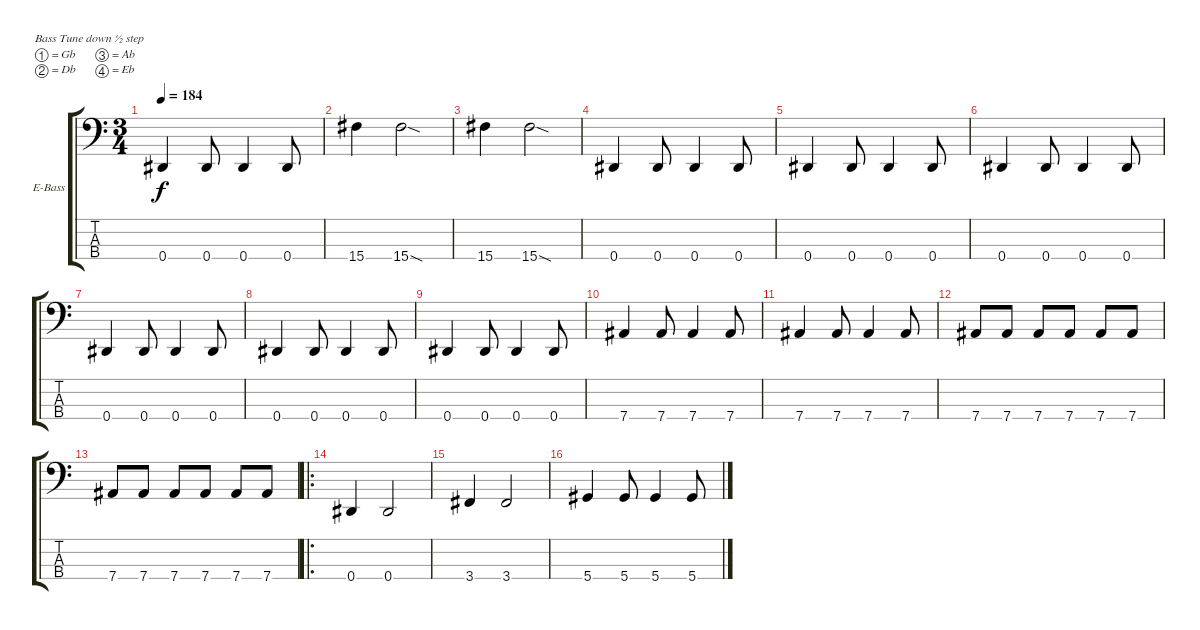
\bracketExtendMode groupsimilarinstruments
\firstSystemTrackNameOrientation horizontal
\otherSystemsTrackNameOrientation horizontal
\track ("Bass" "E-Bass") {instrument electricbassfinger}
\staff {score tabs}
\tuning (Gb2 Db2 Ab1 Eb1)
\ts (3 4)
\tempo 184
\clef f4
\ks c
0.4.4{dy f} 0.4.8 0.4.4 0.4.8 |
15.4.4 15.4{sod}.2 |
15.4.4 15.4{sod}.2 |
0.4.4 0.4.8 0.4.4 0.4.8 |
0.4.4 0.4.8 0.4.4 0.4.8 |
0.4.4 0.4.8 0.4.4 0.4.8 |
0.4.4 0.4.8 0.4.4 0.4.8 |
0.4.4 0.4.8 0.4.4 0.4.8 |
0.4.4 0.4.8 0.4.4 0.4.8 |
7.4.4 7.4.8 7.4.4 7.4.8 |
7.4.4 7.4.8 7.4.4 7.4.8 |
7.4.8 7.4.8 7.4.8 7.4.8 7.4.8 7.4.8 |
7.4.8 7.4.8 7.4.8 7.4.8 7.4.8 7.4.8 |
\ro
0.4.4 0.4.2 |
3.4.4 3.4.2 |
5.4.4 5.4.8 5.4.4 5.4.8
